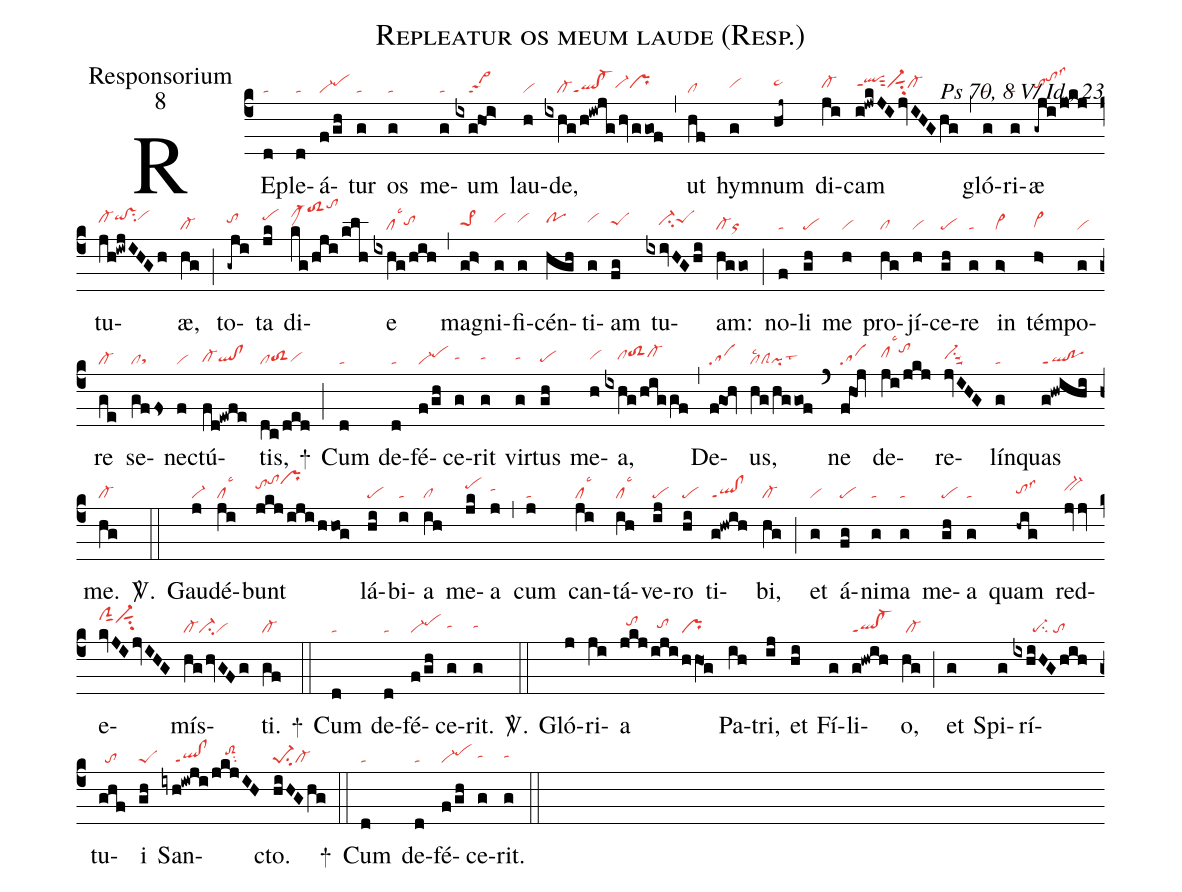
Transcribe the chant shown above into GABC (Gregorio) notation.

name:Repleatur os meum laude (Resp.);
office-part:Responsorium;
mode:8;
commentary:Ps 70, 8 V/ Id., 23;
nabc-lines:1;
%%
(c4)
RE(d|ta)ple(d|ta)á(f/gh|vi-pehi)tur(g|ta) os(g|ta) me(g|ta)um(ixg!ho!i>|////sa>2) lau(h|vi)de,(ixhg/h!iwjg/hv/ggof|////cl-ql!cl-ppt1vi-hhprhh) (,)
ut(hf|cl) hym(g|vihh)num(hj~|ta>hi) di(ji|cl-hh)cam(i!jwkJIjvIHGhg|qlhjppt1sut2vi-hhsut1su2cl-hh) (,)
gló(g|ta)ri(g|ta)æ(-gji/jkj|tohhtohklss3) tu(jh!iwjIHGh|cl-hiqihj!vshjsu2vihj)æ,(hg|cl-) (;)
to(-gji|tohi)ta(jk|pehj) di(kg/hji/klh|clM-hktoS2hmtohp)e(ixhg/hih|////cllsc3tohh) (,)
ma(gh>|pe>1hh)gni(g|vihi)fi(g|vihi)cén(hgh|pohi)ti(g|vihi)am(fg|peShh) tu(ixivHGhi|////ci-hhpeShi)am:(hggo|cl-or) (;)
no(f|ta)li(gh|pe) me(h|vi) pro(hg|cl)jí(h|vi)ce(gh|pe)re(g|ta) in(g>|vi>) tém(h>|vi>hg)po(g|vi)re(ge|cl-) se(gffs|clsthg)nec(f|vi)tú(fd!ewfe|cl-hgqlhg!clhg)tis,(dc/ded|cltoS2hgvihg) +(;)
Cum(d|ta) de(d|ta)fé(f/gh|vi-pehi)ce(g|tahh)rit(g|tahh) vir(g|tahh)tus(gh|pehg) me(h|vihh)a,(ixhg/higgf|////clhhtoS2hicl-hi) (,)
De(fgOh|sa)us,(hg/hggof|cllsc2clSpilst3) (`)
ne(fhOj|sa) de(ji/jkj|clhilsc3tohk)re(jvIHG|vi-hhsu1suu2)lín(g|ta)quas(g!hwihi|ql!poppt1) me.(hg|cl-) <sp>V/</sp>.(::)
Gau(j|vi-)dé(ji|cllsc3)bunt(jkj/iji/hhog|tohjtohlprhl) lá(hi|pe)bi(i|ta)a(ih|cl) me(jk|pehj)a(j|tahi) (,)
cum(j|ta) can(ji|cllsc3)tá(ih|cllsc3)ve(ij|pe)ro(hi|pe) ti(g!hwih|ql!clppt1)bi,(hg|cl-) (;)
et(g|vi) á(fg|pe)ni(g|ta)ma(g|ta) me(gh|pe)a(g|ta) quam(-hig|tohhlss3) red(jvjv|bv-hi)e(kvJIjvIHG|clShksut1vi-hjsut1su2)mís(hg/hvGFg|cl-ci-vi)ti.(gf|cl-) +(::)
Cum(d|ta) de(d|ta)fé(f/gh|vi-pehi)ce(g|tahh)rit.(g|tahh) <sp>V/</sp>.(::)
Gló(j)ri(ji)a(jkj|//tohi|/iji|//tohh|/hhO1g|pr) Pa(ih)tri,(ij) et(hi) Fí(g)li(g!hwih|ql!cl-ppt1)o,(hg|/cl-) (;)
et(g) Spi(g)rí(ixhiHGhih|//////pe-su2/to)tu(ghf|//to)i(gh|peS) San(iyh!iwji|////ql!clppt1|/jkjIH|////toS2hisu2)cto.(hiHGhg|pe-1su2cl-) +(::)
Cum(d|ta) de(d|ta)fé(f/gh|vi-pehi)ce(g|tahh)rit.(g|tahh) (::)
